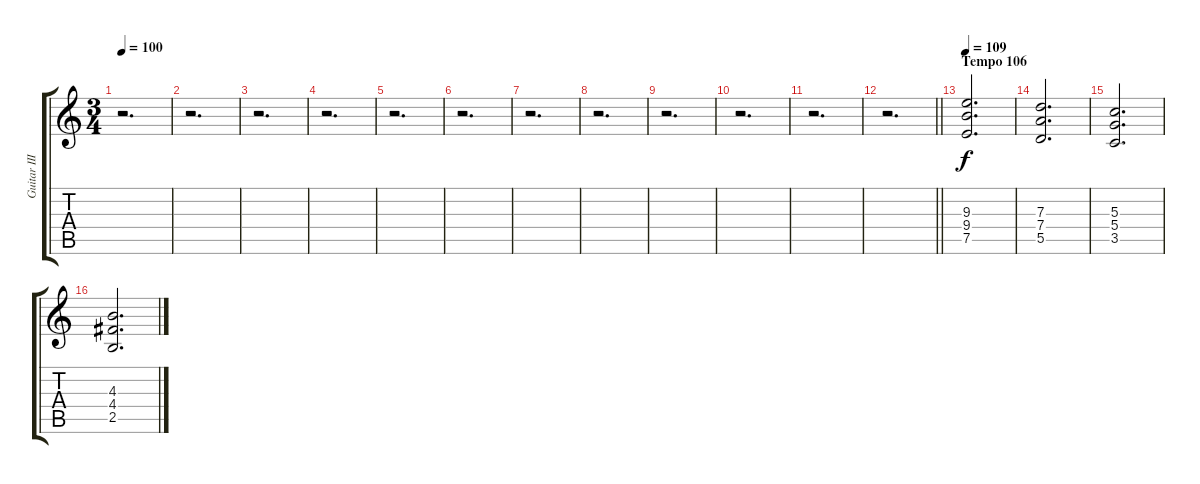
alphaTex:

\track ("Guitar III Overdrive/Dist" "Guitar III") {instrument distortionguitar}
\staff {score tabs}
\tuning (E4 B3 G3 D3 A2 E2) {hide}
\ts (3 4)
\tempo 100
\clef g2
\ks c
r.2{d dy f} |
r.2{d} |
r.2{d} |
r.2{d} |
r.2{d} |
r.2{d} |
r.2{d} |
r.2{d} |
r.2{d} |
r.2{d} |
r.2{d} |
\barLineRight lightlight
r.2{d} |
\section ("" "Tempo 106")
\tempo 106
\tempo 109
(9.3 9.4 7.5).2{d} |
(7.3 7.4 5.5).2{d} |
(5.3 5.4 3.5).2{d} |
(4.3 4.4 2.5).2{d}
